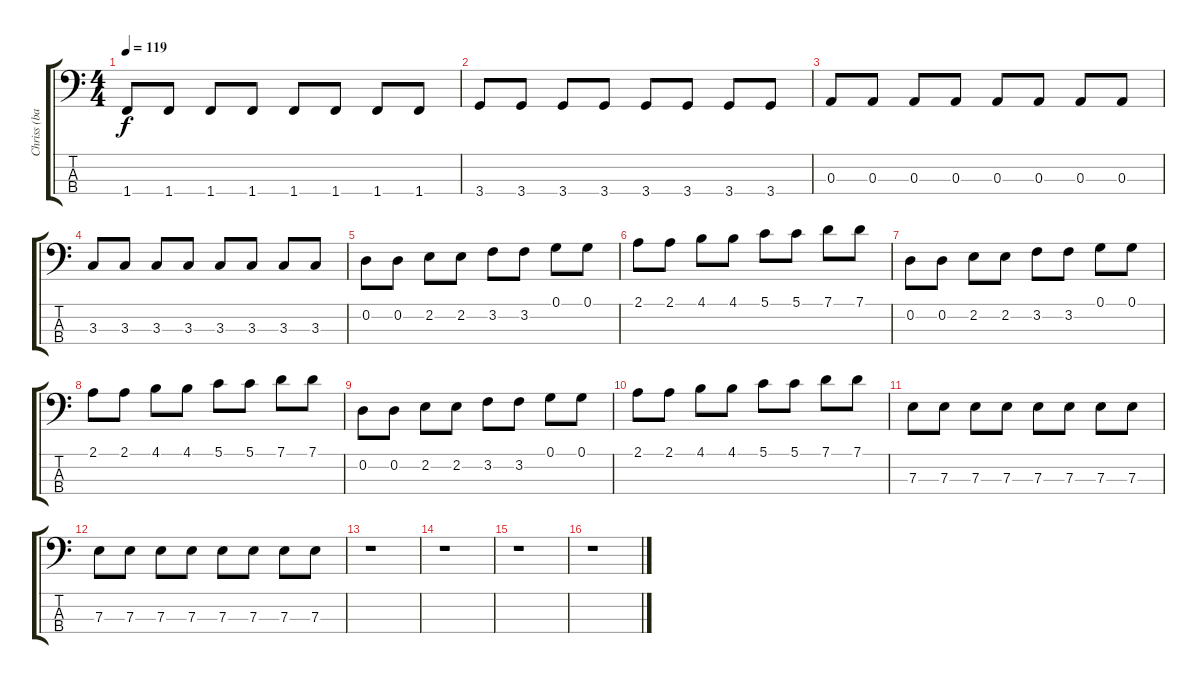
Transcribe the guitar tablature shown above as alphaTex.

\track ("Chriss (bass OD)" "Chriss (ba") {instrument overdrivenguitar}
\staff {score tabs}
\tuning (G2 D2 A1 E1) {hide}
\ts (4 4)
\tempo 119
\clef f4
\ks c
1.4.8{dy f} 1.4.8 1.4.8 1.4.8 1.4.8 1.4.8 1.4.8 1.4.8 |
3.4.8 3.4.8 3.4.8 3.4.8 3.4.8 3.4.8 3.4.8 3.4.8 |
0.3.8 0.3.8 0.3.8 0.3.8 0.3.8 0.3.8 0.3.8 0.3.8 |
3.3.8 3.3.8 3.3.8 3.3.8 3.3.8 3.3.8 3.3.8 3.3.8 |
0.2.8 0.2.8 2.2.8 2.2.8 3.2.8 3.2.8 0.1.8 0.1.8 |
2.1.8 2.1.8 4.1.8 4.1.8 5.1.8 5.1.8 7.1.8 7.1.8 |
0.2.8 0.2.8 2.2.8 2.2.8 3.2.8 3.2.8 0.1.8 0.1.8 |
2.1.8 2.1.8 4.1.8 4.1.8 5.1.8 5.1.8 7.1.8 7.1.8 |
0.2.8 0.2.8 2.2.8 2.2.8 3.2.8 3.2.8 0.1.8 0.1.8 |
2.1.8 2.1.8 4.1.8 4.1.8 5.1.8 5.1.8 7.1.8 7.1.8 |
7.3.8 7.3.8 7.3.8 7.3.8 7.3.8 7.3.8 7.3.8 7.3.8 |
7.3.8 7.3.8 7.3.8 7.3.8 7.3.8 7.3.8 7.3.8 7.3.8 |
r.1 |
r.1 |
r.1 |
r.1
